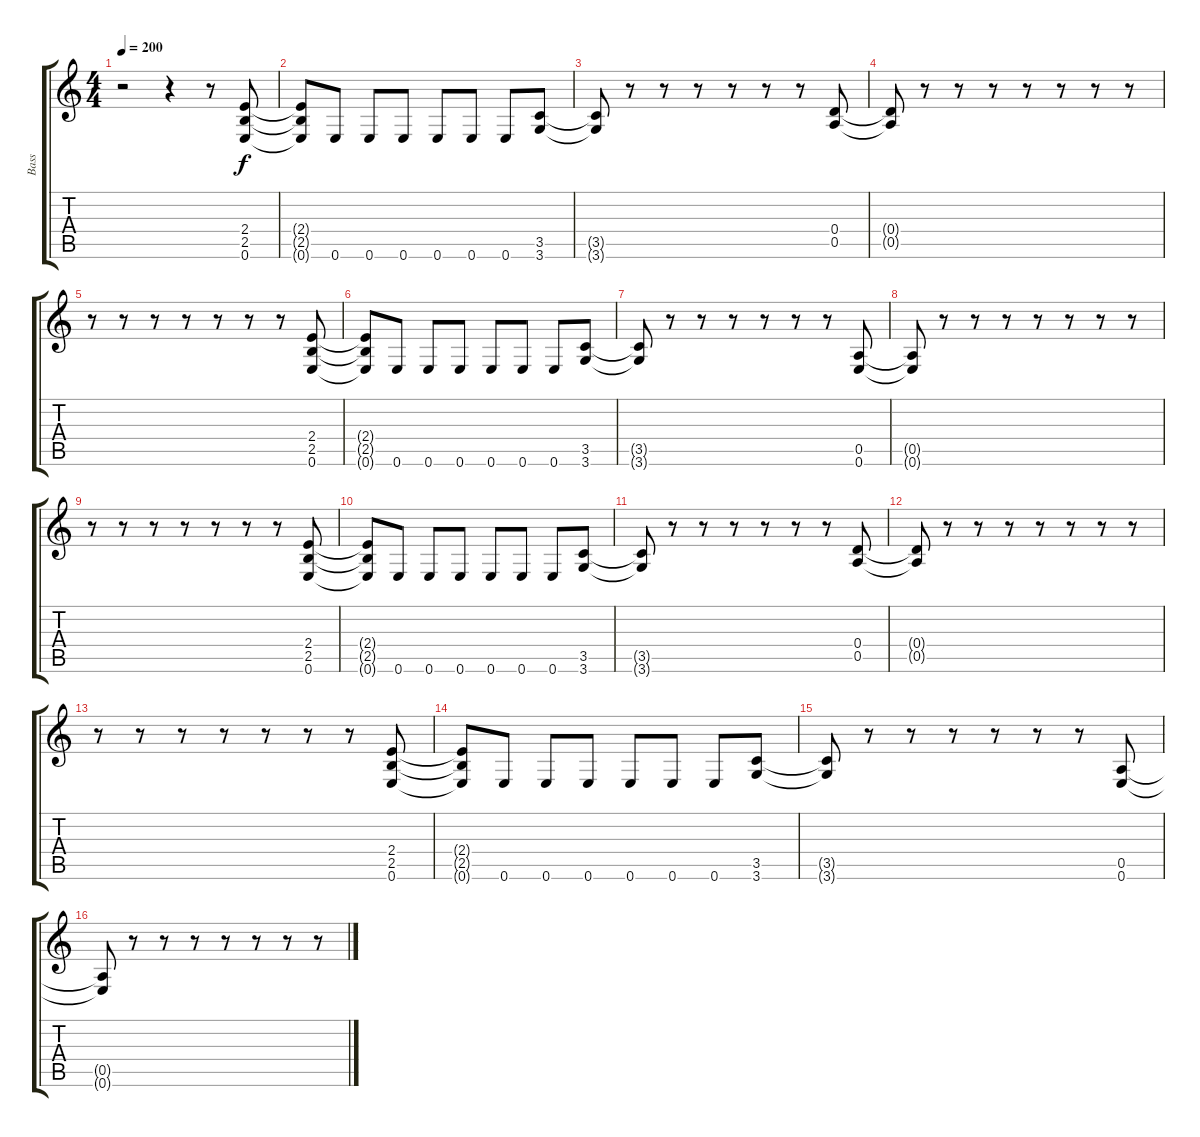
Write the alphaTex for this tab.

\track ("Bass" "Bass") {instrument electricbassfinger}
\staff {score tabs}
\tuning (E4 B3 G3 D3 A2 E2) {hide}
\ts (4 4)
\tempo 200
\clef g2
\ks c
r.2{dy f instrument electricbassfinger} r.4 r.8 (2.4 2.5 0.6).8 |
(2.4{t} 2.5{t} 0.6{t}).8 0.6.8 0.6.8 0.6.8 0.6.8 0.6.8 0.6.8 (3.5 3.6).8 |
(3.5{t} 3.6{t}).8 r.8 r.8 r.8 r.8 r.8 r.8 (0.4 0.5).8 |
(0.4{t} 0.5{t}).8 r.8 r.8 r.8 r.8 r.8 r.8 r.8 |
r.8 r.8 r.8 r.8 r.8 r.8 r.8 (2.4 2.5 0.6).8 |
(2.4{t} 2.5{t} 0.6{t}).8 0.6.8 0.6.8 0.6.8 0.6.8 0.6.8 0.6.8 (3.5 3.6).8 |
(3.5{t} 3.6{t}).8 r.8 r.8 r.8 r.8 r.8 r.8 (0.5 0.6).8 |
(0.5{t} 0.6{t}).8 r.8 r.8 r.8 r.8 r.8 r.8 r.8 |
r.8 r.8 r.8 r.8 r.8 r.8 r.8 (2.4 2.5 0.6).8 |
(2.4{t} 2.5{t} 0.6{t}).8 0.6.8 0.6.8 0.6.8 0.6.8 0.6.8 0.6.8 (3.5 3.6).8 |
(3.5{t} 3.6{t}).8 r.8 r.8 r.8 r.8 r.8 r.8 (0.4 0.5).8 |
(0.4{t} 0.5{t}).8 r.8 r.8 r.8 r.8 r.8 r.8 r.8 |
r.8 r.8 r.8 r.8 r.8 r.8 r.8 (2.4 2.5 0.6).8 |
(2.4{t} 2.5{t} 0.6{t}).8 0.6.8 0.6.8 0.6.8 0.6.8 0.6.8 0.6.8 (3.5 3.6).8 |
(3.5{t} 3.6{t}).8 r.8 r.8 r.8 r.8 r.8 r.8 (0.5 0.6).8 |
(0.5{t} 0.6{t}).8 r.8 r.8 r.8 r.8 r.8 r.8 r.8
